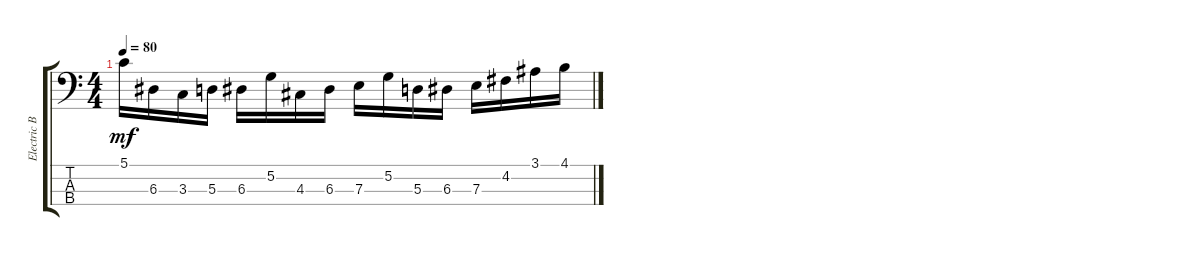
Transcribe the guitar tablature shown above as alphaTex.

\track ("Electric Bass" "Electric B") {instrument electricbassfinger}
\staff {score tabs}
\tuning (G2 D2 A1 E1) {hide}
\ts (4 4)
\tempo 80
\clef f4
\ks c
5.1.16{dy mf instrument electricbassfinger} 6.3.16 3.3.16 5.3.16 6.3.16 5.2.16 4.3.16 6.3.16 7.3.16 5.2.16 5.3.16 6.3.16 7.3.16 4.2.16 3.1.16 4.1.16
